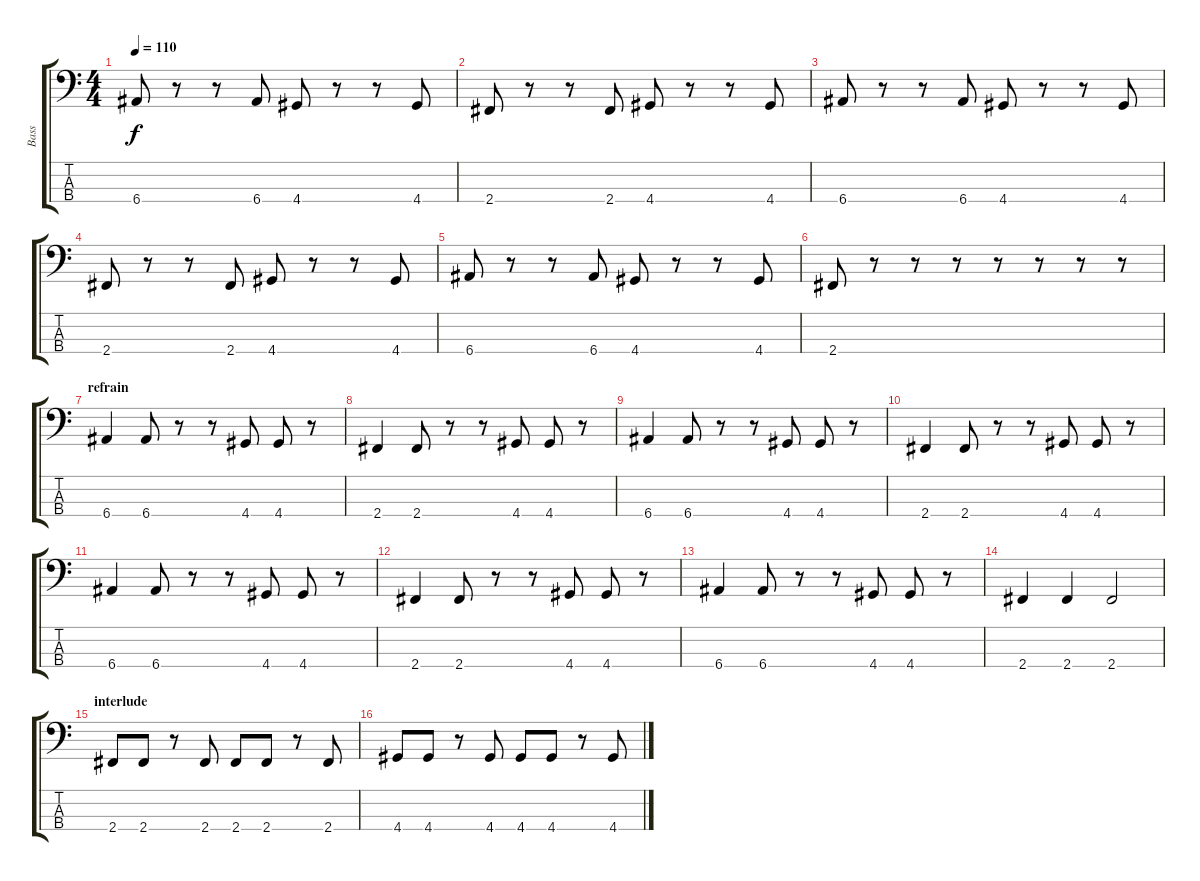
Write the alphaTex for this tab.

\track ("Bass" "Bass") {instrument electricbassfinger}
\staff {score tabs}
\tuning (G2 D2 A1 E1) {hide}
\ts (4 4)
\tempo 110
\clef f4
\ks c
6.4.8{dy f} r.8 r.8 6.4.8 4.4.8 r.8 r.8 4.4.8 |
2.4.8 r.8 r.8 2.4.8 4.4.8 r.8 r.8 4.4.8 |
6.4.8 r.8 r.8 6.4.8 4.4.8 r.8 r.8 4.4.8 |
2.4.8 r.8 r.8 2.4.8 4.4.8 r.8 r.8 4.4.8 |
6.4.8 r.8 r.8 6.4.8 4.4.8 r.8 r.8 4.4.8 |
2.4.8 r.8 r.8 r.8 r.8 r.8 r.8 r.8 |
\section ("" "refrain")
6.4.4 6.4.8 r.8 r.8 4.4.8 4.4.8 r.8 |
2.4.4 2.4.8 r.8 r.8 4.4.8 4.4.8 r.8 |
6.4.4 6.4.8 r.8 r.8 4.4.8 4.4.8 r.8 |
2.4.4 2.4.8 r.8 r.8 4.4.8 4.4.8 r.8 |
6.4.4 6.4.8 r.8 r.8 4.4.8 4.4.8 r.8 |
2.4.4 2.4.8 r.8 r.8 4.4.8 4.4.8 r.8 |
6.4.4 6.4.8 r.8 r.8 4.4.8 4.4.8 r.8 |
2.4.4 2.4.4 2.4.2 |
\section ("" "interlude")
2.4.8 2.4.8 r.8 2.4.8 2.4.8 2.4.8 r.8 2.4.8 |
4.4.8 4.4.8 r.8 4.4.8 4.4.8 4.4.8 r.8 4.4.8
